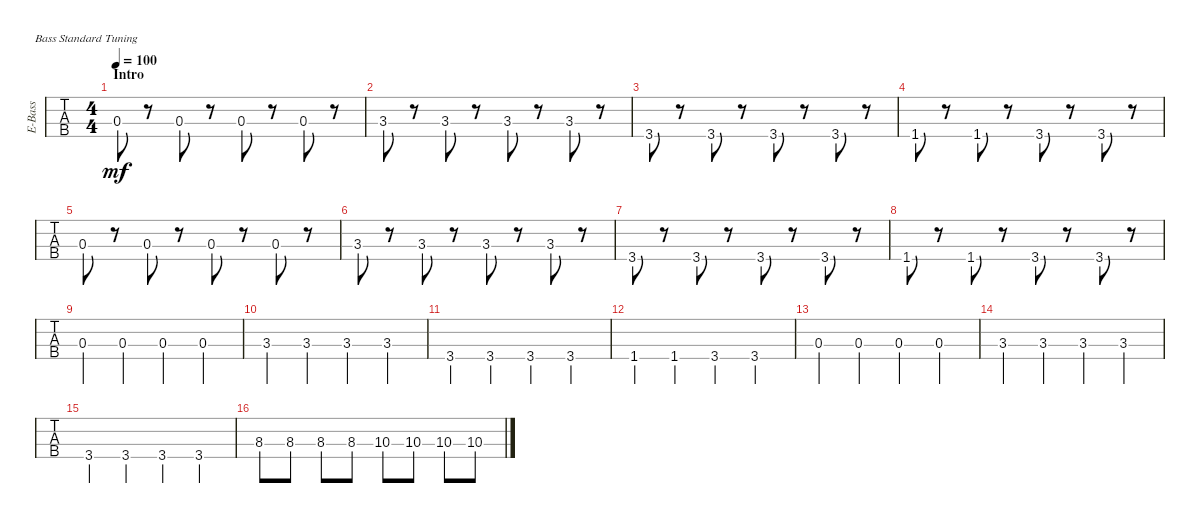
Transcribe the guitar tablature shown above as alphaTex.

\defaultSystemsLayout 4
\bracketExtendMode groupsimilarinstruments
\otherSystemsTrackNameOrientation horizontal
\track ("Cole Train" "E-Bass") {instrument electricbassfinger}
\staff {tabs}
\tuning (G2 D2 A1 E1)
\ts (4 4)
\section ("" "Intro")
\tempo 100
\clef f4
\ks c
0.3.8{dy mf instrument electricbassfinger} r.8 0.3.8 r.8 0.3.8 r.8 0.3.8 r.8 |
3.3.8 r.8 3.3.8 r.8 3.3.8 r.8 3.3.8 r.8 |
3.4.8 r.8 3.4.8 r.8 3.4.8 r.8 3.4.8 r.8 |
1.4.8 r.8 1.4.8 r.8 3.4.8 r.8 3.4.8 r.8 |
0.3.8 r.8 0.3.8 r.8 0.3.8 r.8 0.3.8 r.8 |
3.3.8 r.8 3.3.8 r.8 3.3.8 r.8 3.3.8 r.8 |
3.4.8 r.8 3.4.8 r.8 3.4.8 r.8 3.4.8 r.8 |
1.4.8 r.8 1.4.8 r.8 3.4.8 r.8 3.4.8 r.8 |
0.3.4 0.3.4 0.3.4 0.3.4 |
3.3.4 3.3.4 3.3.4 3.3.4 |
3.4.4 3.4.4 3.4.4 3.4.4 |
1.4.4 1.4.4 3.4.4 3.4.4 |
0.3.4 0.3.4 0.3.4 0.3.4 |
3.3.4 3.3.4 3.3.4 3.3.4 |
3.4.4 3.4.4 3.4.4 3.4.4 |
8.3.8 8.3.8 8.3.8 8.3.8 10.3.8 10.3.8 10.3.8 10.3.8
